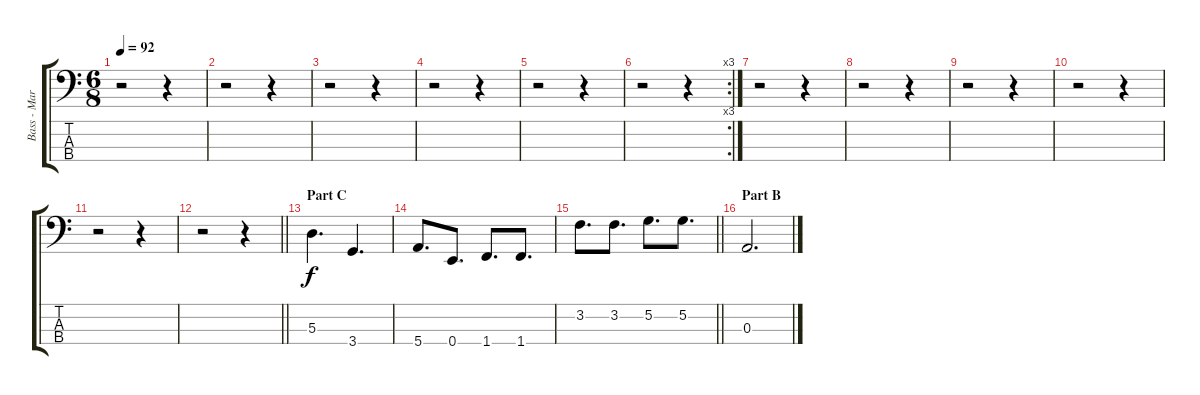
\track ("Bass - Martin Lopez" "Bass - Mar") {instrument electricbassfinger}
\staff {score tabs}
\tuning (G2 D2 A1 E1) {hide}
\ts (6 8)
\tempo 92
\clef f4
\ks c
r.2{dy f} r.4 |
r.2 r.4 |
r.2 r.4 |
r.2 r.4 |
r.2 r.4 |
\rc 3
r.2 r.4 |
r.2 r.4 |
r.2 r.4 |
r.2 r.4 |
r.2 r.4 |
r.2 r.4 |
\barLineRight lightlight
r.2 r.4 |
\section ("" "Part C")
5.3.4{d} 3.4.4{d} |
5.4.8{d} 0.4.8{d} 1.4.8{d} 1.4.8{d} |
\barLineRight lightlight
3.2.8{d} 3.2.8{d} 5.2.8{d} 5.2.8{d} |
\section ("" "Part B")
0.3.2{d}
